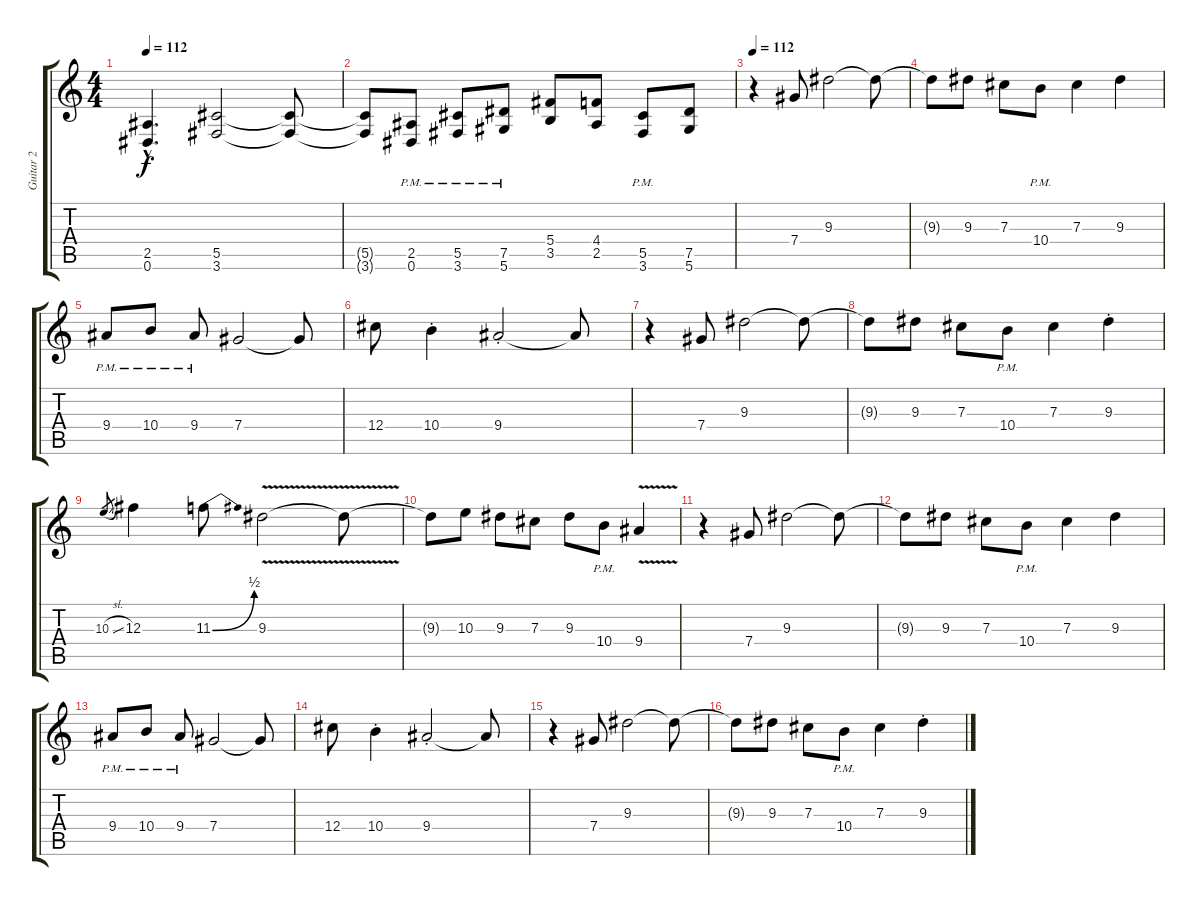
\track ("Guitar 2" "Guitar 2") {instrument overdrivenguitar}
\staff {score tabs}
\tuning (Eb4 Bb3 Gb3 Db3 Ab2 Eb2) {hide}
\ts (4 4)
\tempo 112
\clef g2
\ks c
(2.5{hac t} 0.6{hac t}).4{d dy f} (5.5 3.6).2 (5.5{t} 3.6{t}).8 |
(5.5{t} 3.6{t}).8 (2.5{pm} 0.6{pm}).8 (5.5{pm} 3.6{pm}).8 (7.5{pm} 5.6{pm}).8 (5.4 3.5).8 (4.4 2.5).8 (5.5{pm} 3.6{pm}).8 (7.5 5.6).8 |
\tempo 112
r.4{volume 16} 7.4.8 9.3.2 9.3{t}.8 |
9.3{t}.8 9.3.8 7.3.8 10.4{pm}.8 7.3.4 9.3.4 |
9.4{pm}.8 10.4{pm}.8 9.4{pm}.8 7.4.2 7.4{t}.8 |
12.4.8 10.4{st}.4 9.4{st}.2 9.4{t}.8 |
r.4 7.4.8 9.3.2 9.3{t}.8 |
9.3{t}.8 9.3.8 7.3.8 10.4{pm}.8 7.3.4 9.3{st}.4 |
10.3{sl}.8{gr} 12.3.4 11.3{be (bend 0 0 60 2)}.8 9.3{v}.2 9.3{t}.8 |
9.3{t}.8 10.3.8 9.3.8 7.3.8 9.3.8 10.4{pm}.8 9.4{v}.4 |
r.4 7.4.8 9.3.2 9.3{t}.8 |
9.3{t}.8 9.3.8 7.3.8 10.4{pm}.8 7.3.4 9.3.4 |
9.4{pm}.8 10.4{pm}.8 9.4{pm}.8 7.4.2 7.4{t}.8 |
12.4.8 10.4{st}.4 9.4{st}.2 9.4{t}.8 |
r.4 7.4.8 9.3.2 9.3{t}.8 |
9.3{t}.8 9.3.8 7.3.8 10.4{pm}.8 7.3.4 9.3{st}.4
